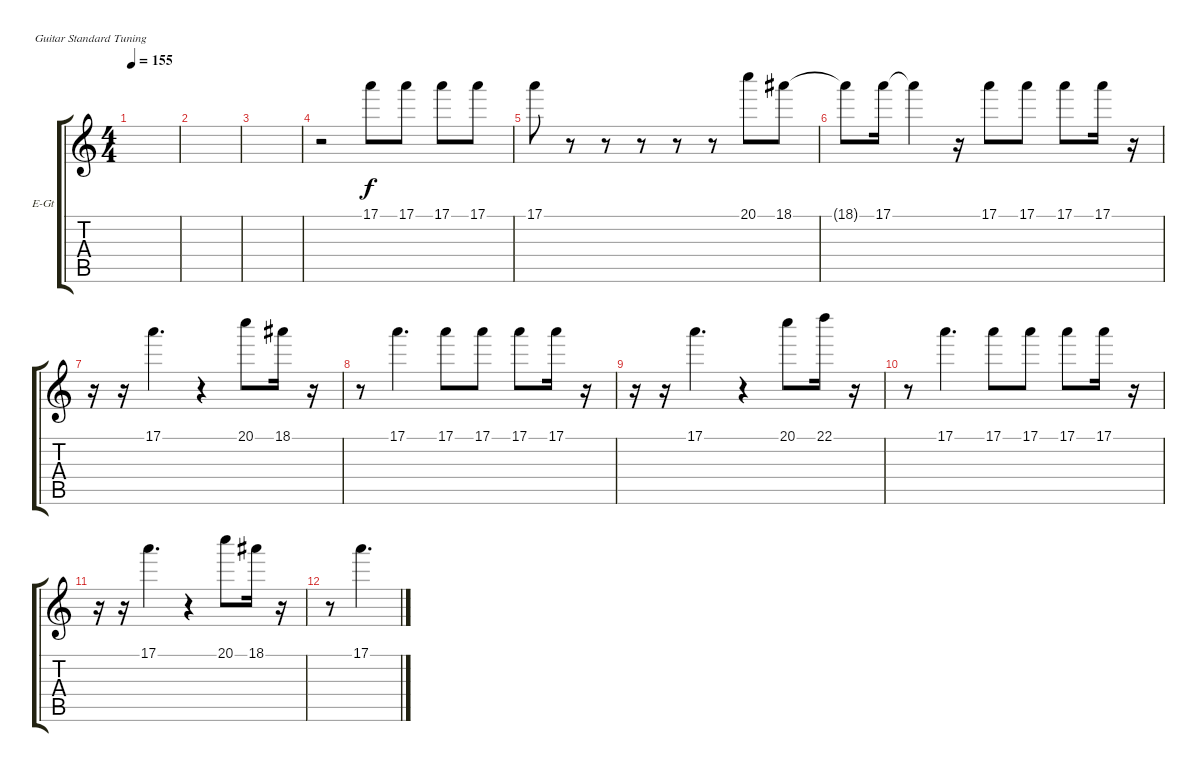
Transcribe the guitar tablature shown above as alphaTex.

\defaultSystemsLayout 4
\bracketExtendMode groupsimilarinstruments
\firstSystemTrackNameOrientation horizontal
\otherSystemsTrackNameOrientation horizontal
\track ("Electric Guitar" "E-Gt") {instrument electricguitarclean}
\staff {score tabs}
\tuning (E4 B3 G3 D3 A2 E2)
\ts (4 4)
\tempo 155
\clef g2
\ks c
|
|
|
r.2 17.1.8 17.1.8 17.1.8 17.1.8 |
17.1.8 r.8 r.8 r.8 r.8 r.8 20.1.8 18.1.8 |
18.1{t}.8 17.1.16 17.1{t}.4 r.16 17.1.8 17.1.8 17.1.8 17.1.16 r.16 |
r.16 r.16 17.1.4{d} r.4 20.1.8 18.1.16 r.16 |
r.8 17.1.4{d} 17.1.8 17.1.8 17.1.8 17.1.16 r.16 |
r.16 r.16 17.1.4{d} r.4 20.1.8 22.1.16 r.16 |
r.8 17.1.4{d} 17.1.8 17.1.8 17.1.8 17.1.16 r.16 |
r.16 r.16 17.1.4{d} r.4 20.1.8 18.1.16 r.16 |
r.8 17.1.4{d}
